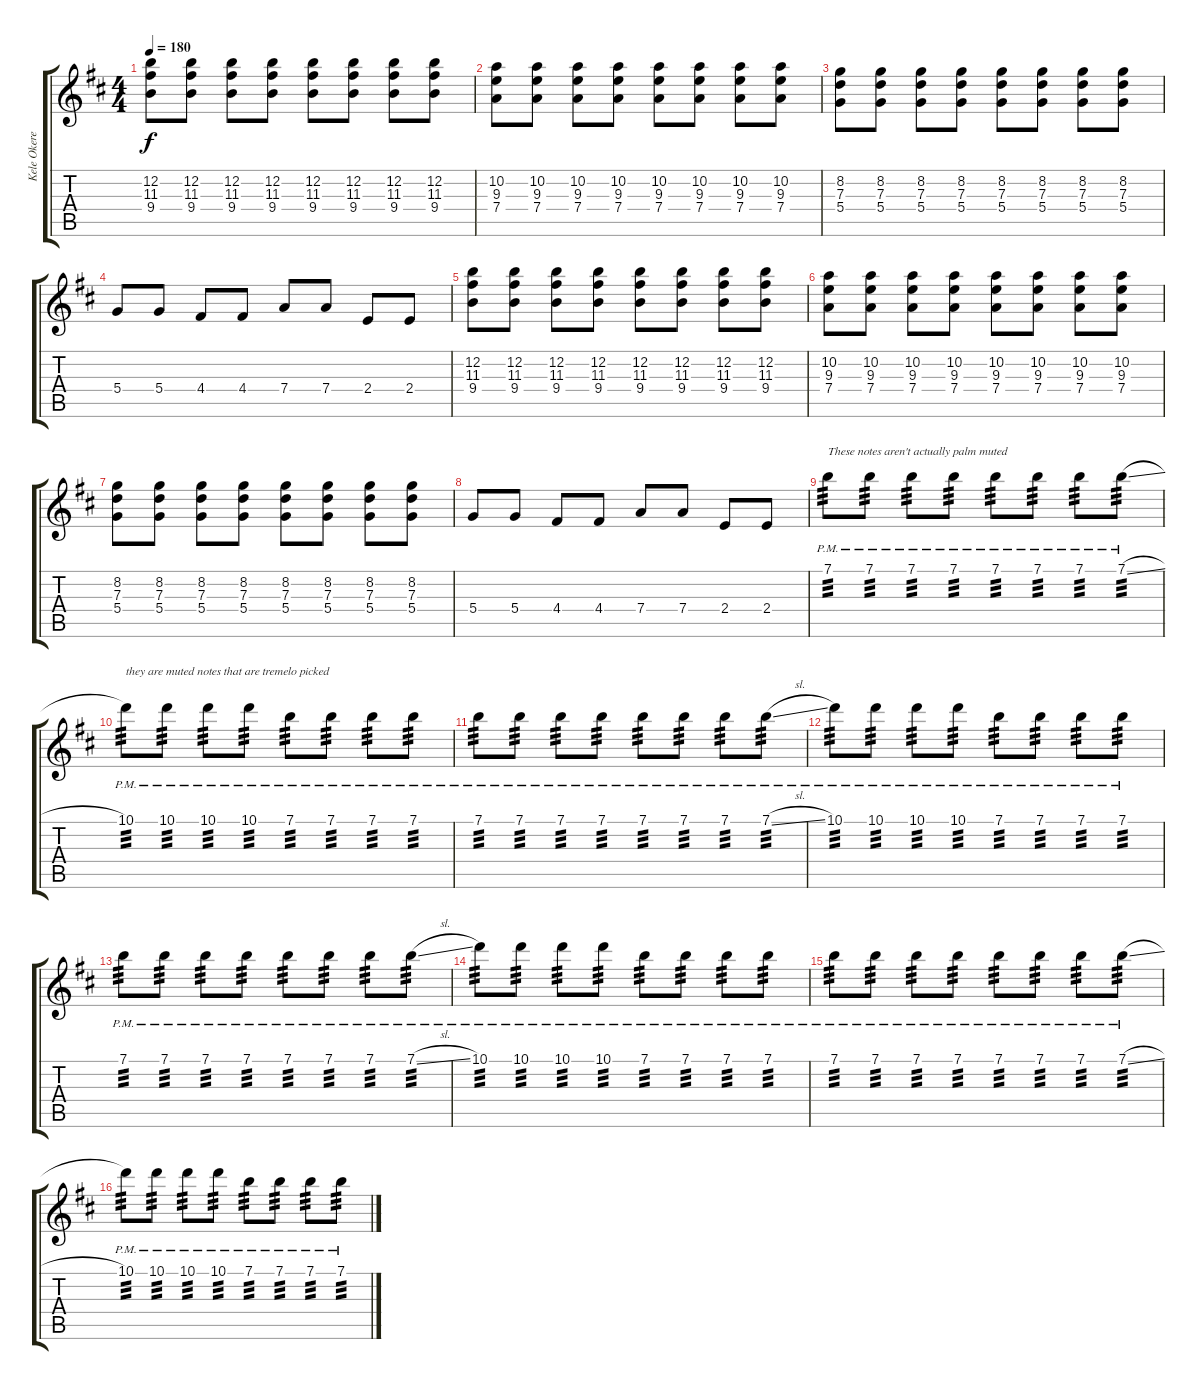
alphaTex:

\track ("Kele Okereke" "Kele Okere") {instrument distortionguitar}
\staff {score tabs}
\tuning (E4 B3 G3 D3 A2 E2) {hide}
\ts (4 4)
\tempo 180
\clef g2
\ks d
(12.2 11.3 9.4).8{dy f} (12.2 11.3 9.4).8 (12.2 11.3 9.4).8 (12.2 11.3 9.4).8 (12.2 11.3 9.4).8 (12.2 11.3 9.4).8 (12.2 11.3 9.4).8 (12.2 11.3 9.4).8 |
(10.2 9.3 7.4).8 (10.2 9.3 7.4).8 (10.2 9.3 7.4).8 (10.2 9.3 7.4).8 (10.2 9.3 7.4).8 (10.2 9.3 7.4).8 (10.2 9.3 7.4).8 (10.2 9.3 7.4).8 |
(8.2 7.3 5.4).8 (8.2 7.3 5.4).8 (8.2 7.3 5.4).8 (8.2 7.3 5.4).8 (8.2 7.3 5.4).8 (8.2 7.3 5.4).8 (8.2 7.3 5.4).8 (8.2 7.3 5.4).8 |
5.4.8 5.4.8 4.4.8 4.4.8 7.4.8 7.4.8 2.4.8 2.4.8 |
(12.2 11.3 9.4).8 (12.2 11.3 9.4).8 (12.2 11.3 9.4).8 (12.2 11.3 9.4).8 (12.2 11.3 9.4).8 (12.2 11.3 9.4).8 (12.2 11.3 9.4).8 (12.2 11.3 9.4).8 |
(10.2 9.3 7.4).8 (10.2 9.3 7.4).8 (10.2 9.3 7.4).8 (10.2 9.3 7.4).8 (10.2 9.3 7.4).8 (10.2 9.3 7.4).8 (10.2 9.3 7.4).8 (10.2 9.3 7.4).8 |
(8.2 7.3 5.4).8 (8.2 7.3 5.4).8 (8.2 7.3 5.4).8 (8.2 7.3 5.4).8 (8.2 7.3 5.4).8 (8.2 7.3 5.4).8 (8.2 7.3 5.4).8 (8.2 7.3 5.4).8 |
5.4.8 5.4.8 4.4.8 4.4.8 7.4.8 7.4.8 2.4.8 2.4.8 |
7.1{pm}.8{txt "These notes aren't actually palm muted" tp 3} 7.1{pm}.8{tp 3} 7.1{pm}.8{tp 3} 7.1{pm}.8{tp 3} 7.1{pm}.8{tp 3} 7.1{pm}.8{tp 3} 7.1{pm}.8{tp 3} 7.1{sl pm}.8{tp 3} |
10.1{pm}.8{txt "they are muted notes that are tremelo picked" tp 3} 10.1{pm}.8{tp 3} 10.1{pm}.8{tp 3} 10.1{pm}.8{tp 3} 7.1{pm}.8{tp 3} 7.1{pm}.8{tp 3} 7.1{pm}.8{tp 3} 7.1{pm}.8{tp 3} |
7.1{pm}.8{tp 3} 7.1{pm}.8{tp 3} 7.1{pm}.8{tp 3} 7.1{pm}.8{tp 3} 7.1{pm}.8{tp 3} 7.1{pm}.8{tp 3} 7.1{pm}.8{tp 3} 7.1{sl pm}.8{tp 3} |
10.1{pm}.8{tp 3} 10.1{pm}.8{tp 3} 10.1{pm}.8{tp 3} 10.1{pm}.8{tp 3} 7.1{pm}.8{tp 3} 7.1{pm}.8{tp 3} 7.1{pm}.8{tp 3} 7.1{pm}.8{tp 3} |
7.1{pm}.8{tp 3} 7.1{pm}.8{tp 3} 7.1{pm}.8{tp 3} 7.1{pm}.8{tp 3} 7.1{pm}.8{tp 3} 7.1{pm}.8{tp 3} 7.1{pm}.8{tp 3} 7.1{sl pm}.8{tp 3} |
10.1{pm}.8{tp 3} 10.1{pm}.8{tp 3} 10.1{pm}.8{tp 3} 10.1{pm}.8{tp 3} 7.1{pm}.8{tp 3} 7.1{pm}.8{tp 3} 7.1{pm}.8{tp 3} 7.1{pm}.8{tp 3} |
7.1{pm}.8{tp 3} 7.1{pm}.8{tp 3} 7.1{pm}.8{tp 3} 7.1{pm}.8{tp 3} 7.1{pm}.8{tp 3} 7.1{pm}.8{tp 3} 7.1{pm}.8{tp 3} 7.1{sl pm}.8{tp 3} |
10.1{pm}.8{tp 3} 10.1{pm}.8{tp 3} 10.1{pm}.8{tp 3} 10.1{pm}.8{tp 3} 7.1{pm}.8{tp 3} 7.1{pm}.8{tp 3} 7.1{pm}.8{tp 3} 7.1{pm}.8{tp 3}
